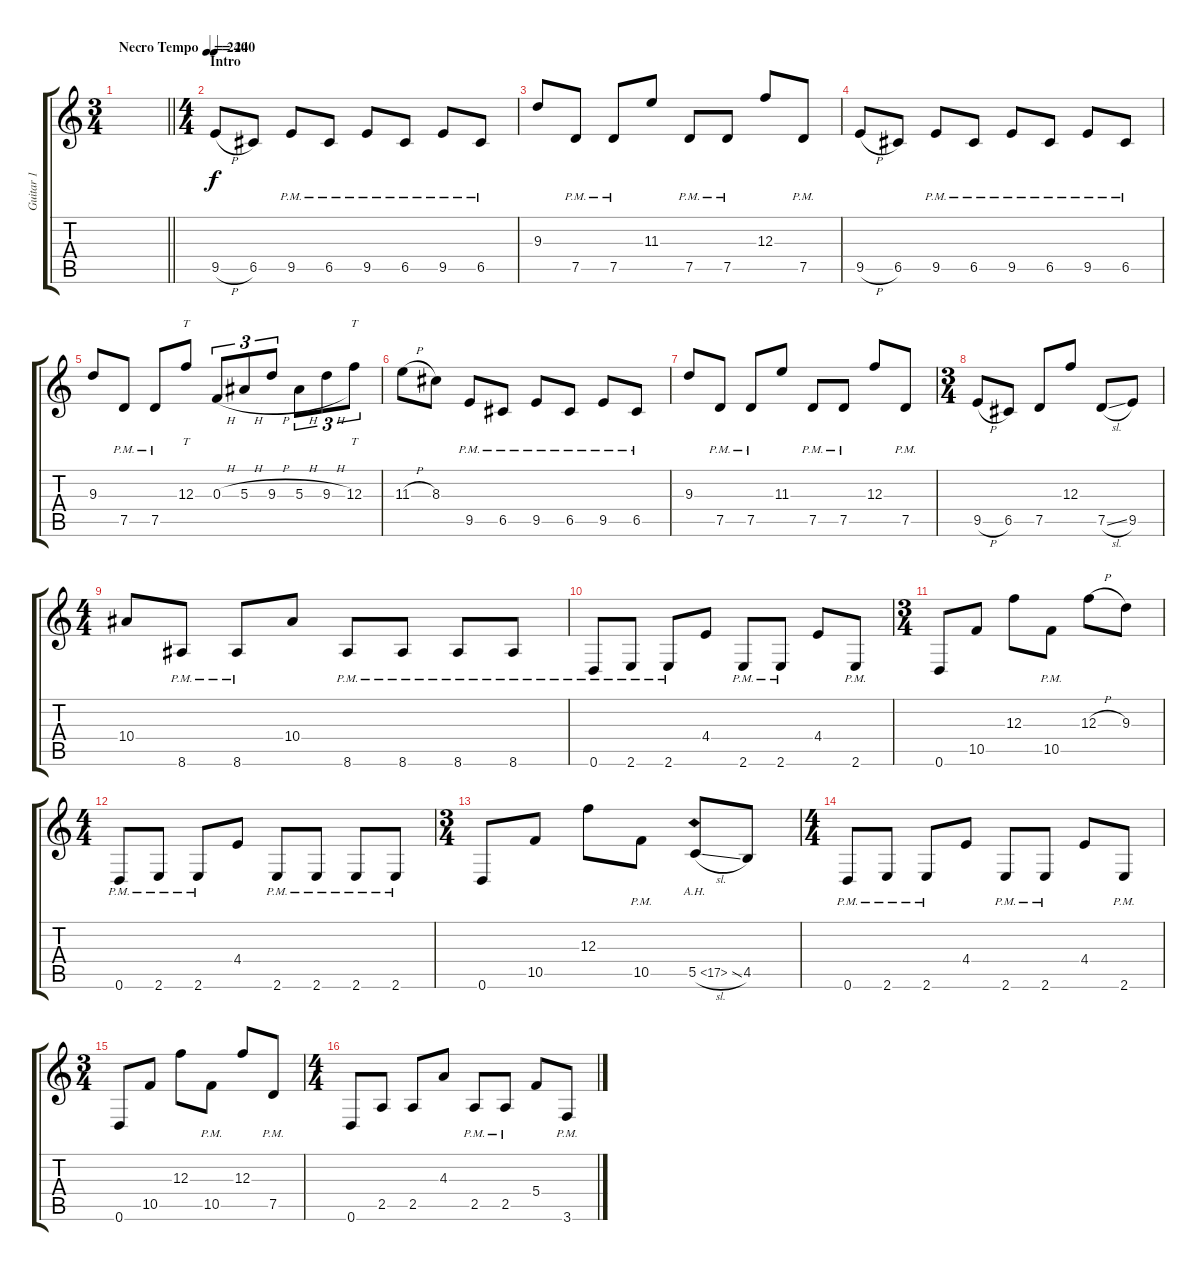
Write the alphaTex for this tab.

\track ("Guitar 1" "Guitar 1") {instrument distortionguitar}
\staff {score tabs}
\tuning (D4 A3 F3 C3 G2 D2) {hide}
\ts (3 4)
\tempo (240 "Necro Tempo")
\clef g2
\barLineRight lightlight
\ks c
|
\ts (4 4)
\section ("" "Intro")
\tempo 240
9.5{h}.8 6.5.8 9.5{pm}.8 6.5{pm}.8 9.5{pm}.8 6.5{pm}.8 9.5{pm}.8 6.5{pm}.8 |
9.3.8 7.5{pm}.8 7.5{pm}.8 11.3.8 7.5{pm}.8 7.5{pm}.8 12.3.8 7.5{pm}.8 |
9.5{h}.8 6.5.8 9.5{pm}.8 6.5{pm}.8 9.5{pm}.8 6.5{pm}.8 9.5{pm}.8 6.5{pm}.8 |
9.3.8 7.5{pm}.8 7.5{pm}.8 12.3.8{tt} 0.3{h}.8{tu (3 2)} 5.3{h}.8{tu (3 2)} 9.3{h}.8{tu (3 2)} 5.3{h}.8{tu (3 2)} 9.3{h}.8{tu (3 2)} 12.3.8{tt tu (3 2)} |
11.3{h}.8 8.3.8 9.5{pm}.8 6.5{pm}.8 9.5{pm}.8 6.5{pm}.8 9.5{pm}.8 6.5{pm}.8 |
9.3.8 7.5{pm}.8 7.5{pm}.8 11.3.8 7.5{pm}.8 7.5{pm}.8 12.3.8 7.5{pm}.8 |
\ts (3 4)
9.5{h}.8 6.5.8 7.5.8 12.3.8 7.5{sl}.8 9.5.8 |
\ts (4 4)
10.4.8 8.6{pm}.8 8.6{pm}.8 10.4.8 8.6{pm}.8 8.6{pm}.8 8.6{pm}.8 8.6{pm}.8 |
0.6{pm}.8 2.6{pm}.8 2.6{pm}.8 4.4.8 2.6{pm}.8 2.6{pm}.8 4.4.8 2.6{pm}.8 |
\ts (3 4)
0.6.8 10.5.8 12.3.8 10.5{pm}.8 12.3{h}.8 9.3.8 |
\ts (4 4)
0.6{pm}.8 2.6{pm}.8 2.6{pm}.8 4.4.8 2.6{pm}.8 2.6{pm}.8 2.6{pm}.8 2.6{pm}.8 |
\ts (3 4)
0.6.8 10.5.8 12.3.8 10.5{pm}.8 5.5{ah 12 sl}.8 4.5.8 |
\ts (4 4)
0.6{pm}.8 2.6{pm}.8 2.6{pm}.8 4.4.8 2.6{pm}.8 2.6{pm}.8 4.4.8 2.6{pm}.8 |
\ts (3 4)
0.6.8 10.5.8 12.3.8 10.5{pm}.8 12.3.8 7.5{pm}.8 |
\ts (4 4)
0.6.8 2.5.8 2.5.8 4.3.8 2.5{pm}.8 2.5{pm}.8 5.4.8 3.6{pm}.8
